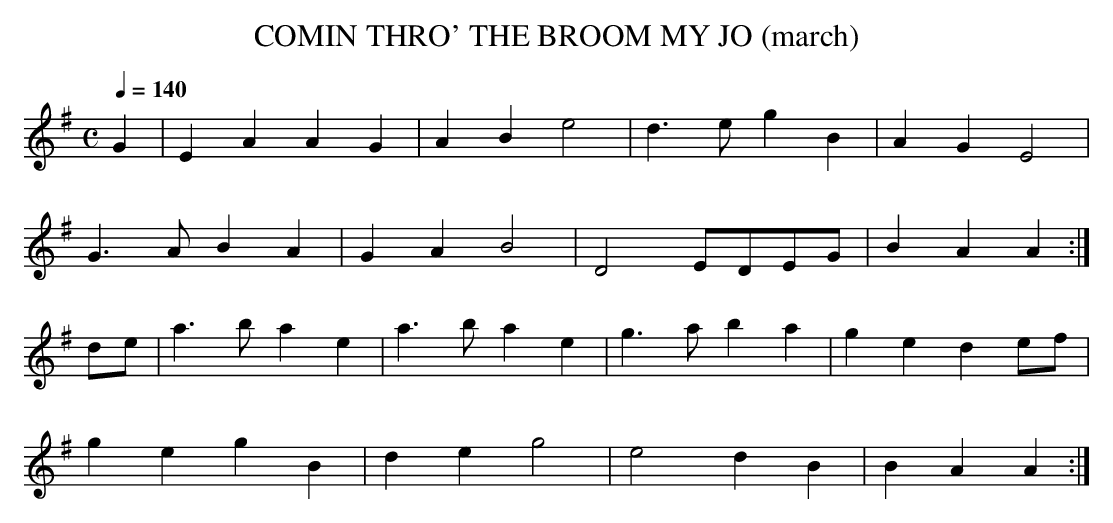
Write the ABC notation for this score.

X:1
T:COMIN THRO' THE BROOM MY JO (march)
Q:1/4=140
M:C
L:1/8
K:Ador
G2|E2A2 A2G2|A2B2 e4|d3e g2B2|A2G2 E4|
G3A B2A2|G2A2 B4|D4 EDEG|B2A2A2 :|
de|a3b a2e2|a3b a2e2|g3a b2a2|g2e2d2 ef|
g2e2 g2B2|d2e2 g4|e4 d2B2|B2A2A2 :|
